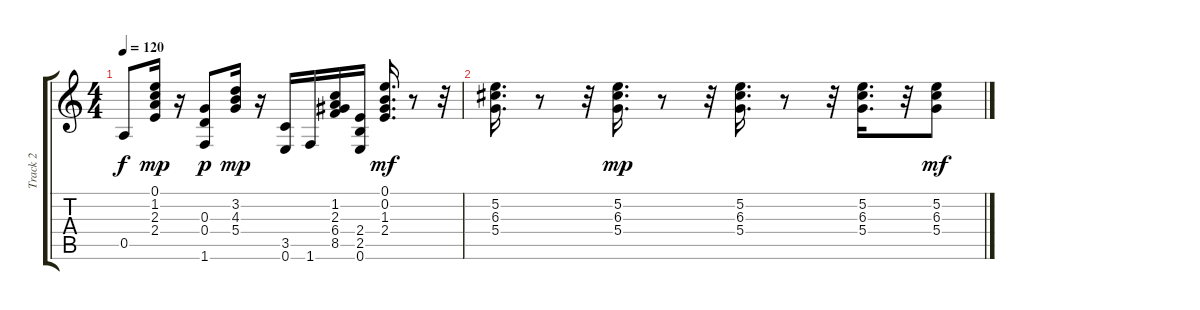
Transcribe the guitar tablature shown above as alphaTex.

\track ("Track 2" "Track 2") {mute instrument acousticguitarsteel}
\staff {score tabs}
\tuning (E4 B3 G3 D3 A2 E2) {hide}
\ts (4 4)
\tempo 120
\clef g2
\ks c
0.5.8{dy f} (0.1 1.2 2.3 2.4).16{dy mp} r.16 (0.3 0.4 1.6).8{dy p} (3.2 4.3 5.4).16{dy mp} r.16 (3.5 0.6).16 1.6.16 (1.2 2.3 6.4 8.5).16 (2.4 2.5 0.6).16 (0.1 0.2 1.3 2.4).16{d dy mf} r.8 r.32 |
(5.2 6.3 5.4).16{d} r.8 r.32 (5.2 6.3 5.4).16{d dy mp} r.8 r.32 (5.2 6.3 5.4).16{d} r.8 r.32 (5.2 6.3 5.4).16{d} r.32 (5.2 6.3 5.4).8{dy mf}
